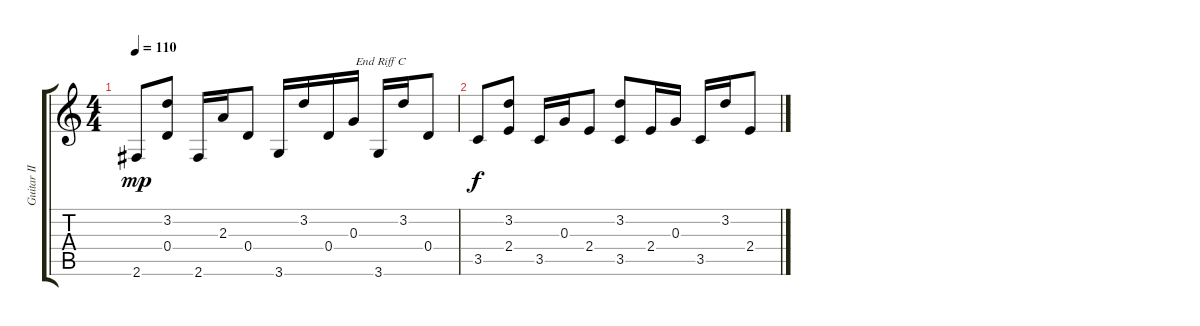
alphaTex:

\track ("Guitar II" "Guitar II") {instrument acousticguitarnylon}
\staff {score tabs}
\tuning (E4 B3 G3 D3 A2 E2) {hide}
\ts (4 4)
\tempo 110
\clef g2
\ks c
2.6.8{dy mp} (3.2 0.4).8 2.6.16 2.3.16 0.4.8 3.6.16 3.2.16 0.4.16{txt "         End Riff C"} 0.3.16 3.6.16 3.2.16 0.4.8 |
3.5.8{dy f} (3.2 2.4).8 3.5.16 0.3.16 2.4.8 (3.2 3.5).8 2.4.16 0.3.16 3.5.16 3.2.16 2.4.8
